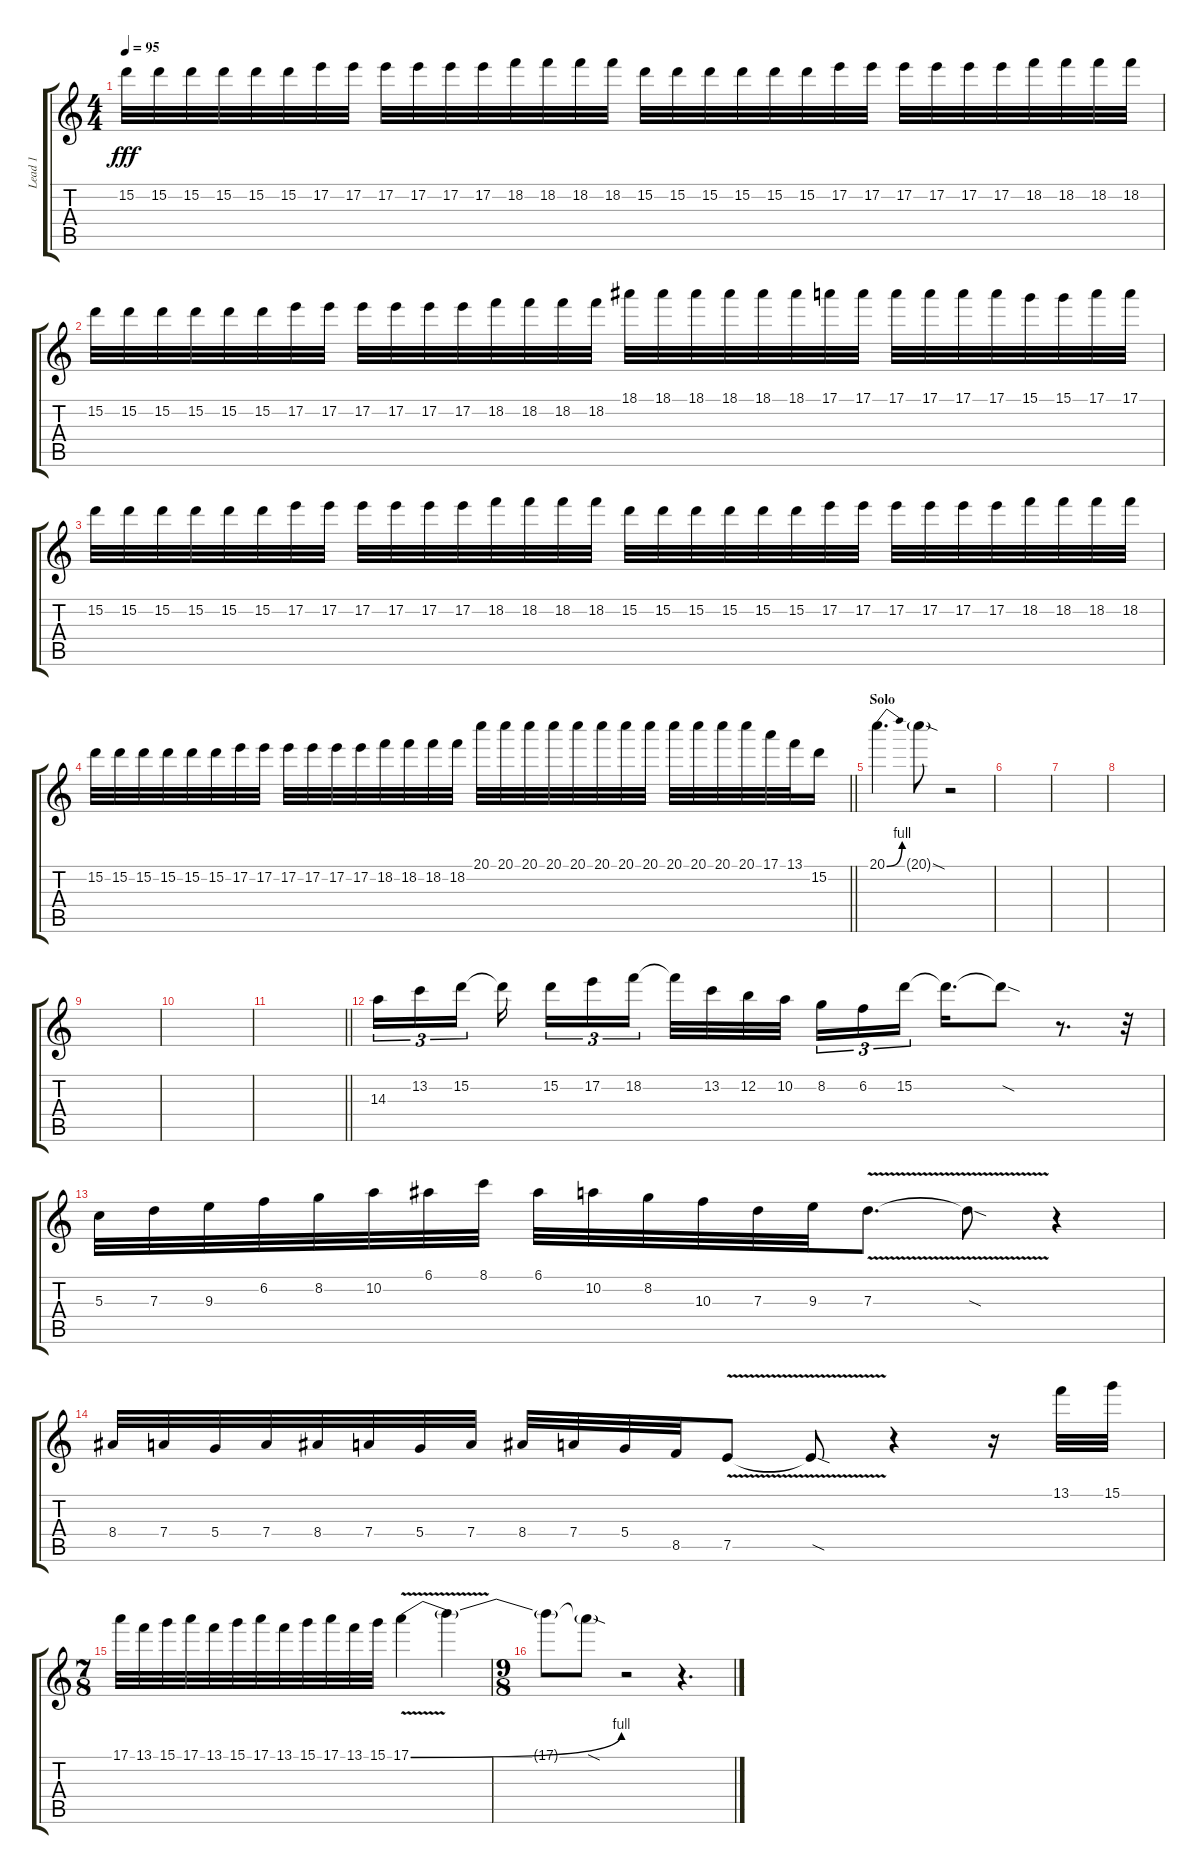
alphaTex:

\track ("Lead 1" "Lead 1") {instrument distortionguitar}
\staff {score tabs}
\tuning (E4 B3 G3 D3 A2 D2) {hide}
\ts (4 4)
\tempo 95
\clef g2
\ks c
15.2.32{dy fff balance 0} 15.2.32 15.2.32 15.2.32 15.2.32 15.2.32 17.2.32 17.2.32 17.2.32 17.2.32 17.2.32 17.2.32 18.2.32 18.2.32 18.2.32 18.2.32 15.2.32 15.2.32 15.2.32 15.2.32 15.2.32 15.2.32 17.2.32 17.2.32 17.2.32 17.2.32 17.2.32 17.2.32 18.2.32 18.2.32 18.2.32 18.2.32 |
15.2.32 15.2.32 15.2.32 15.2.32 15.2.32 15.2.32 17.2.32 17.2.32 17.2.32 17.2.32 17.2.32 17.2.32 18.2.32 18.2.32 18.2.32 18.2.32 18.1.32 18.1.32 18.1.32 18.1.32 18.1.32 18.1.32 17.1.32 17.1.32 17.1.32 17.1.32 17.1.32 17.1.32 15.1.32 15.1.32 17.1.32 17.1.32 |
15.2.32 15.2.32 15.2.32 15.2.32 15.2.32 15.2.32 17.2.32 17.2.32 17.2.32 17.2.32 17.2.32 17.2.32 18.2.32 18.2.32 18.2.32 18.2.32 15.2.32 15.2.32 15.2.32 15.2.32 15.2.32 15.2.32 17.2.32 17.2.32 17.2.32 17.2.32 17.2.32 17.2.32 18.2.32 18.2.32 18.2.32 18.2.32 |
\barLineRight lightlight
15.2.32 15.2.32 15.2.32 15.2.32 15.2.32 15.2.32 17.2.32 17.2.32 17.2.32 17.2.32 17.2.32 17.2.32 18.2.32 18.2.32 18.2.32 18.2.32 20.1.32 20.1.32 20.1.32 20.1.32 20.1.32 20.1.32 20.1.32 20.1.32 20.1.32 20.1.32 20.1.32 20.1.32 17.1.32 13.1.32 15.2.16 |
\section ("" "Solo")
20.1{be (bend 0 0 60 4)}.4{d} 20.1{sod g}.8 r.2 |
|
|
|
|
|
\barLineRight lightlight
|
14.3.16{tu (3 2)} 13.2.16{tu (3 2)} 15.2.16{tu (3 2) beam splitsecondary} 15.2{t}.16{beam splitsecondary} 15.2.16{tu (3 2)} 17.2.16{tu (3 2)} 18.2.16{tu (3 2) beam splitsecondary} 18.2{t}.32 13.2.32 12.2.32 10.2.32{beam splitsecondary} 8.2.16{tu (3 2)} 6.2.16{tu (3 2)} 15.2.16{tu (3 2) beam splitsecondary} 15.2{t}.16{d} 15.2{sod t}.8 r.8{d} r.32 |
5.3.32 7.3.32 9.3.32 6.2.32 8.2.32 10.2.32 6.1.32 8.1.32 6.1.32 10.2.32 8.2.32 10.3.32 7.3.32 9.3.32 7.3{v}.8{d} 7.3{sod t}.8 r.4 |
8.4.32 7.4.32 5.4.32 7.4.32 8.4.32 7.4.32 5.4.32 7.4.32 8.4.32 7.4.32 5.4.32 8.5.32 7.5{v}.8 7.5{sod t}.8 r.4 r.16 13.1.32 15.1.32 |
\ts (7 8)
17.1.32 13.1.32 15.1.32 17.1.32 13.1.32 15.1.32 17.1.32 13.1.32 15.1.32 17.1.32 13.1.32 15.1.32 17.1{be (bend 0 0 60 4) v}.4 17.1{t}.4 |
\ts (9 8)
17.1{t}.8 17.1{sod t}.8 r.2 r.4{d}
